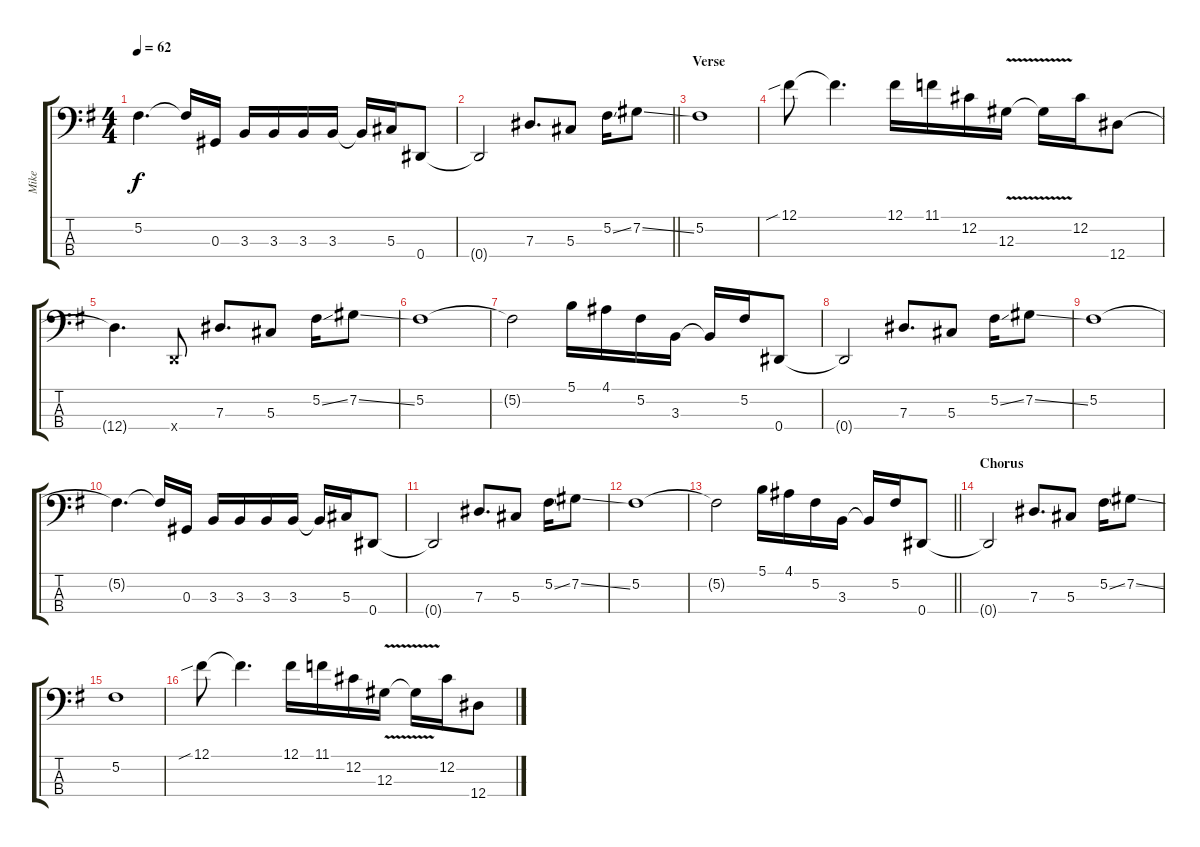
\track ("Mike" "Mike") {instrument electricbasspick}
\staff {score tabs}
\tuning (Gb2 Db2 Ab1 Eb1) {hide}
\ts (4 4)
\tempo 62
\clef f4
\ks eminor
5.2{t}.4{d dy f} 5.2{t}.16 0.3.16 3.3.16 3.3.16 3.3.16 3.3.16 3.3{t}.16 5.3.16 0.4.8 |
\barLineRight lightlight
0.4{t}.2 7.3.8{d} 5.3.8 5.2{ss}.16 7.2{ss}.8 |
\section ("" "Verse")
5.2.1 |
12.1{sib}.8 12.1{t}.4{d} 12.1.16 11.1.16 12.2.16 12.3{v}.16 12.3{t}.16 12.2.16 12.4.8 |
12.4{t}.4{d} -1.4{x}.8 7.3.8{d} 5.3.8 5.2{ss}.16 7.2{ss}.8 |
5.2.1 |
5.2{t}.2 5.1.16 4.1.16 5.2.16 3.3.16 3.3{t}.16 5.2.16 0.4.8 |
0.4{t}.2 7.3.8{d} 5.3.8 5.2{ss}.16 7.2{ss}.8 |
5.2.1 |
5.2{t}.4{d} 5.2{t}.16 0.3.16 3.3.16 3.3.16 3.3.16 3.3.16 3.3{t}.16 5.3.16 0.4.8 |
0.4{t}.2 7.3.8{d} 5.3.8 5.2{ss}.16 7.2{ss}.8 |
5.2.1 |
\barLineRight lightlight
5.2{t}.2 5.1.16 4.1.16 5.2.16 3.3.16 3.3{t}.16 5.2.16 0.4.8 |
\section ("" "Chorus")
0.4{t}.2 7.3.8{d} 5.3.8 5.2{ss}.16 7.2{ss}.8 |
5.2.1 |
12.1{sib}.8 12.1{t}.4{d} 12.1.16 11.1.16 12.2.16 12.3{v}.16 12.3{t}.16 12.2.16 12.4.8
